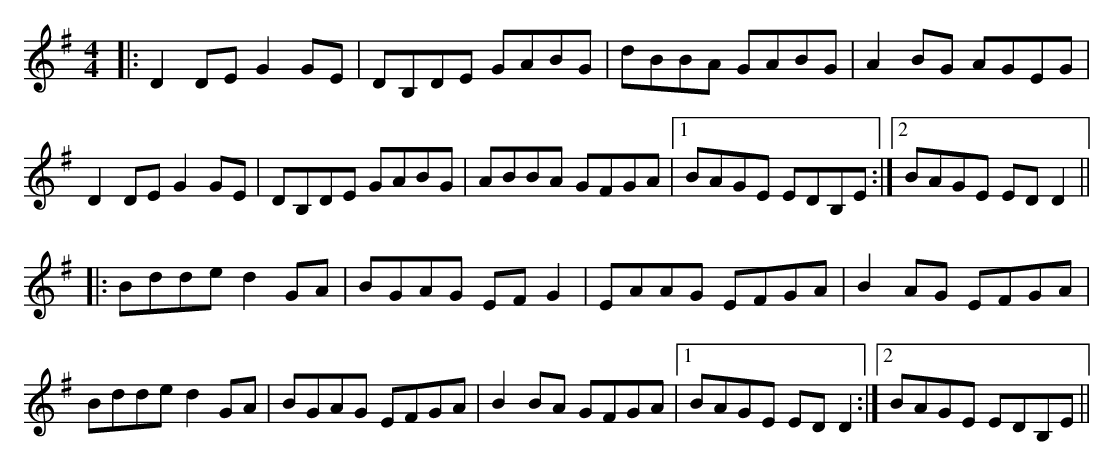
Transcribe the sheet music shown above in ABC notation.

X:1
M:4/4
K:G
|:D2DE G2GE|DB,DE GABG|dBBA GABG|A2BG AGEG|
D2DE G2GE|DB,DE GABG|ABBA GFGA|1 BAGE EDB,E:|2 BAGE EDD2||
|:Bdde d2GA|BGAG EFG2|EAAG EFGA|B2AG EFGA|
Bdde d2GA|BGAG EFGA|B2BA GFGA|1 BAGE EDD2:|2 BAGE EDB,E||
